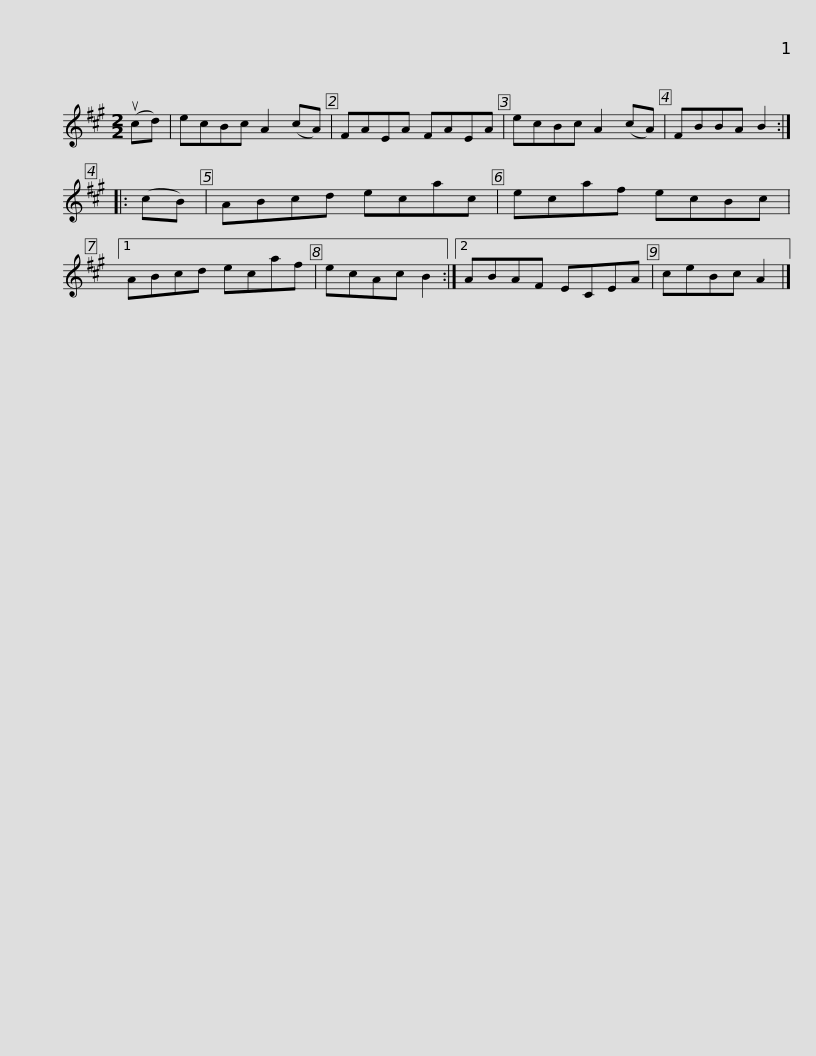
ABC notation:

X:1
L:1/8
M:2/2
I:linebreak $
K:A
V:1 treble
V:1
 (ucd) | ecBc A2 (cA) | FAEA FAEA | ecBc A2 (cA) | FBBA B2 :: %5
 (cB) | ABcd ecac |$ ecaf ecBc |1 ABcd ecaf | ecAc B2 :|2 %10
 ABAF ECEA | ceBc A2 |] %12
